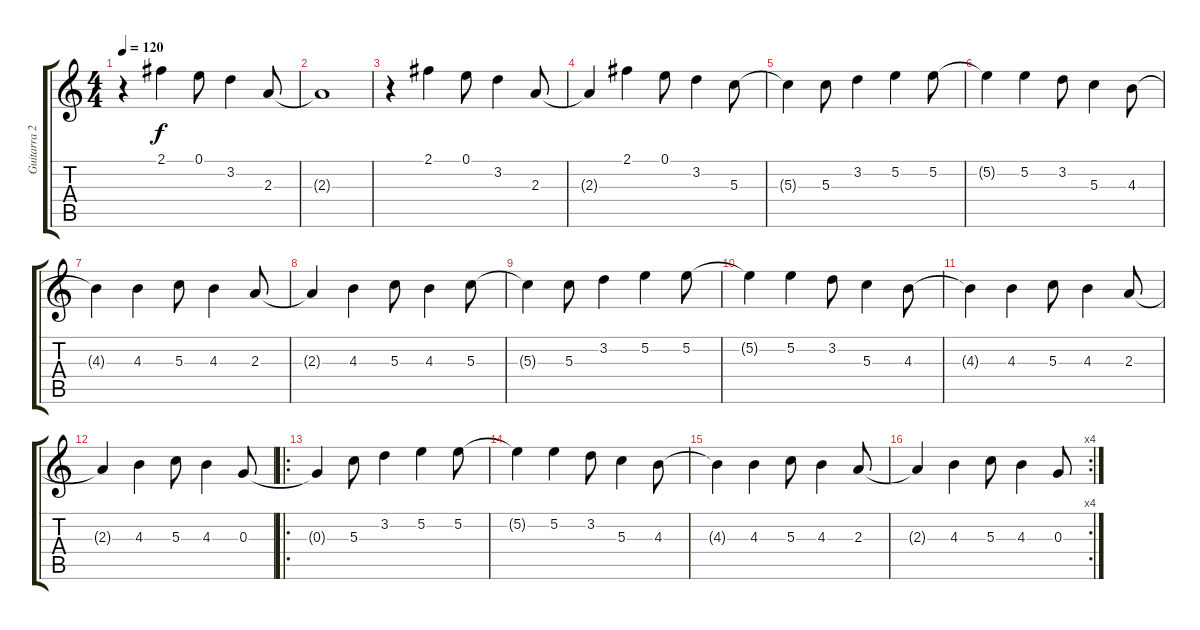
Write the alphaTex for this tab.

\track ("Guitarra 2" "Guitarra 2") {instrument overdrivenguitar}
\staff {score tabs}
\tuning (E4 B3 G3 D3 A2 E2) {hide}
\ts (4 4)
\tempo 120
\clef g2
\ks c
r.4{dy f instrument overdrivenguitar} 2.1.4 0.1.8 3.2.4 2.3.8 |
2.3{t}.1 |
r.4 2.1.4 0.1.8 3.2.4 2.3.8 |
2.3{t}.4 2.1.4 0.1.8 3.2.4 5.3.8 |
5.3{t}.4 5.3.8 3.2.4 5.2.4 5.2.8 |
5.2{t}.4 5.2.4 3.2.8 5.3.4 4.3.8 |
4.3{t}.4 4.3.4 5.3.8 4.3.4 2.3.8 |
2.3{t}.4 4.3.4 5.3.8 4.3.4 5.3.8 |
5.3{t}.4 5.3.8 3.2.4 5.2.4 5.2.8 |
5.2{t}.4 5.2.4 3.2.8 5.3.4 4.3.8 |
4.3{t}.4 4.3.4 5.3.8 4.3.4 2.3.8 |
2.3{t}.4 4.3.4 5.3.8 4.3.4 0.3.8 |
\ro
0.3{t}.4{volume 10} 5.3.8 3.2.4 5.2.4 5.2.8 |
5.2{t}.4 5.2.4 3.2.8 5.3.4 4.3.8 |
4.3{t}.4 4.3.4 5.3.8 4.3.4 2.3.8 |
\rc 4
2.3{t}.4 4.3.4 5.3.8 4.3.4 0.3.8
